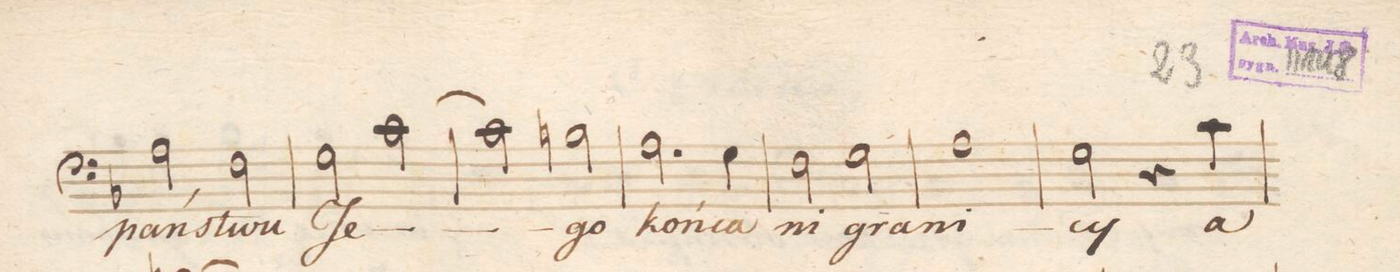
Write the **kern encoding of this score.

**kern	**text	**dynam
*I"Baʃso	*	*
*clefF4	*	*
*k[b-]	*	*
*met(c|)	*	*
*M2/2	*	*
2A\	pań-	.
2F\	-stwu-	.
=87	=87	=87
2G\	Je-	.
[2c\	.	.
=88	=88	=88
2c\]	.	.
2Bn\	-go	.
=89	=89	=89
2.A\	koń-	.
4G\	-ca	.
=90	=90	=90
2F\	ni	.
2G\	-gra-	.
=91	=91	=91
1A	-ni-	.
=92	=92	=92
2G\	-cy	.
4r	.	.
4c\	a	.
=93	=93	=93
*-	*-	*-
